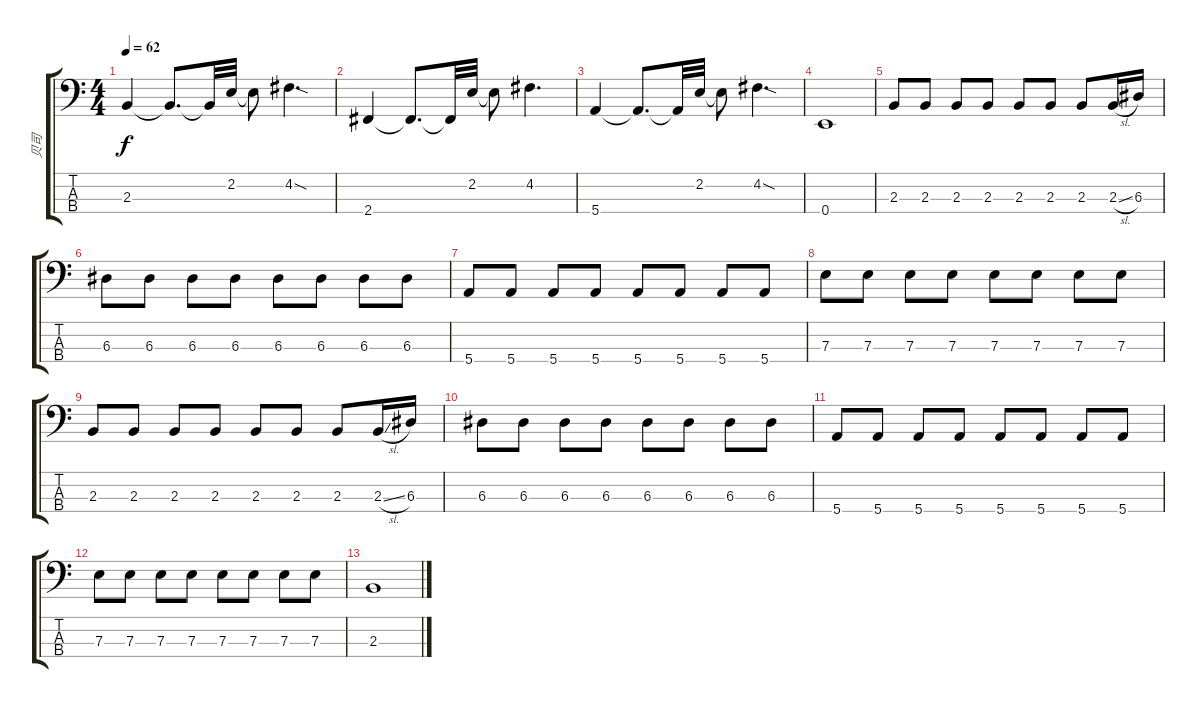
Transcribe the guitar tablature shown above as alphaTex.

\track ("贝司" "贝司") {instrument electricbassfinger}
\staff {score tabs}
\tuning (G2 D2 A1 E1) {hide}
\ts (4 4)
\tempo 62
\clef f4
\ks c
2.3.4{dy f} 2.3{t}.8{d} 2.3{t}.32 2.2.32 2.2{t}.8 4.2{sod}.4{d} |
2.4.4 2.4{t}.8{d} 2.4{t}.32 2.2.32 2.2{t}.8 4.2.4{d} |
5.4.4 5.4{t}.8{d} 5.4{t}.32 2.2.32 2.2{t}.8 4.2{sod}.4{d} |
0.4.1 |
2.3.8 2.3.8 2.3.8 2.3.8 2.3.8 2.3.8 2.3.8 2.3{sl}.16 6.3.16 |
6.3.8 6.3.8 6.3.8 6.3.8 6.3.8 6.3.8 6.3.8 6.3.8 |
5.4.8 5.4.8 5.4.8 5.4.8 5.4.8 5.4.8 5.4.8 5.4.8 |
7.3.8 7.3.8 7.3.8 7.3.8 7.3.8 7.3.8 7.3.8 7.3.8 |
2.3.8 2.3.8 2.3.8 2.3.8 2.3.8 2.3.8 2.3.8 2.3{sl}.16 6.3.16 |
6.3.8 6.3.8 6.3.8 6.3.8 6.3.8 6.3.8 6.3.8 6.3.8 |
5.4.8 5.4.8 5.4.8 5.4.8 5.4.8 5.4.8 5.4.8 5.4.8 |
7.3.8 7.3.8 7.3.8 7.3.8 7.3.8 7.3.8 7.3.8 7.3.8 |
2.3.1
